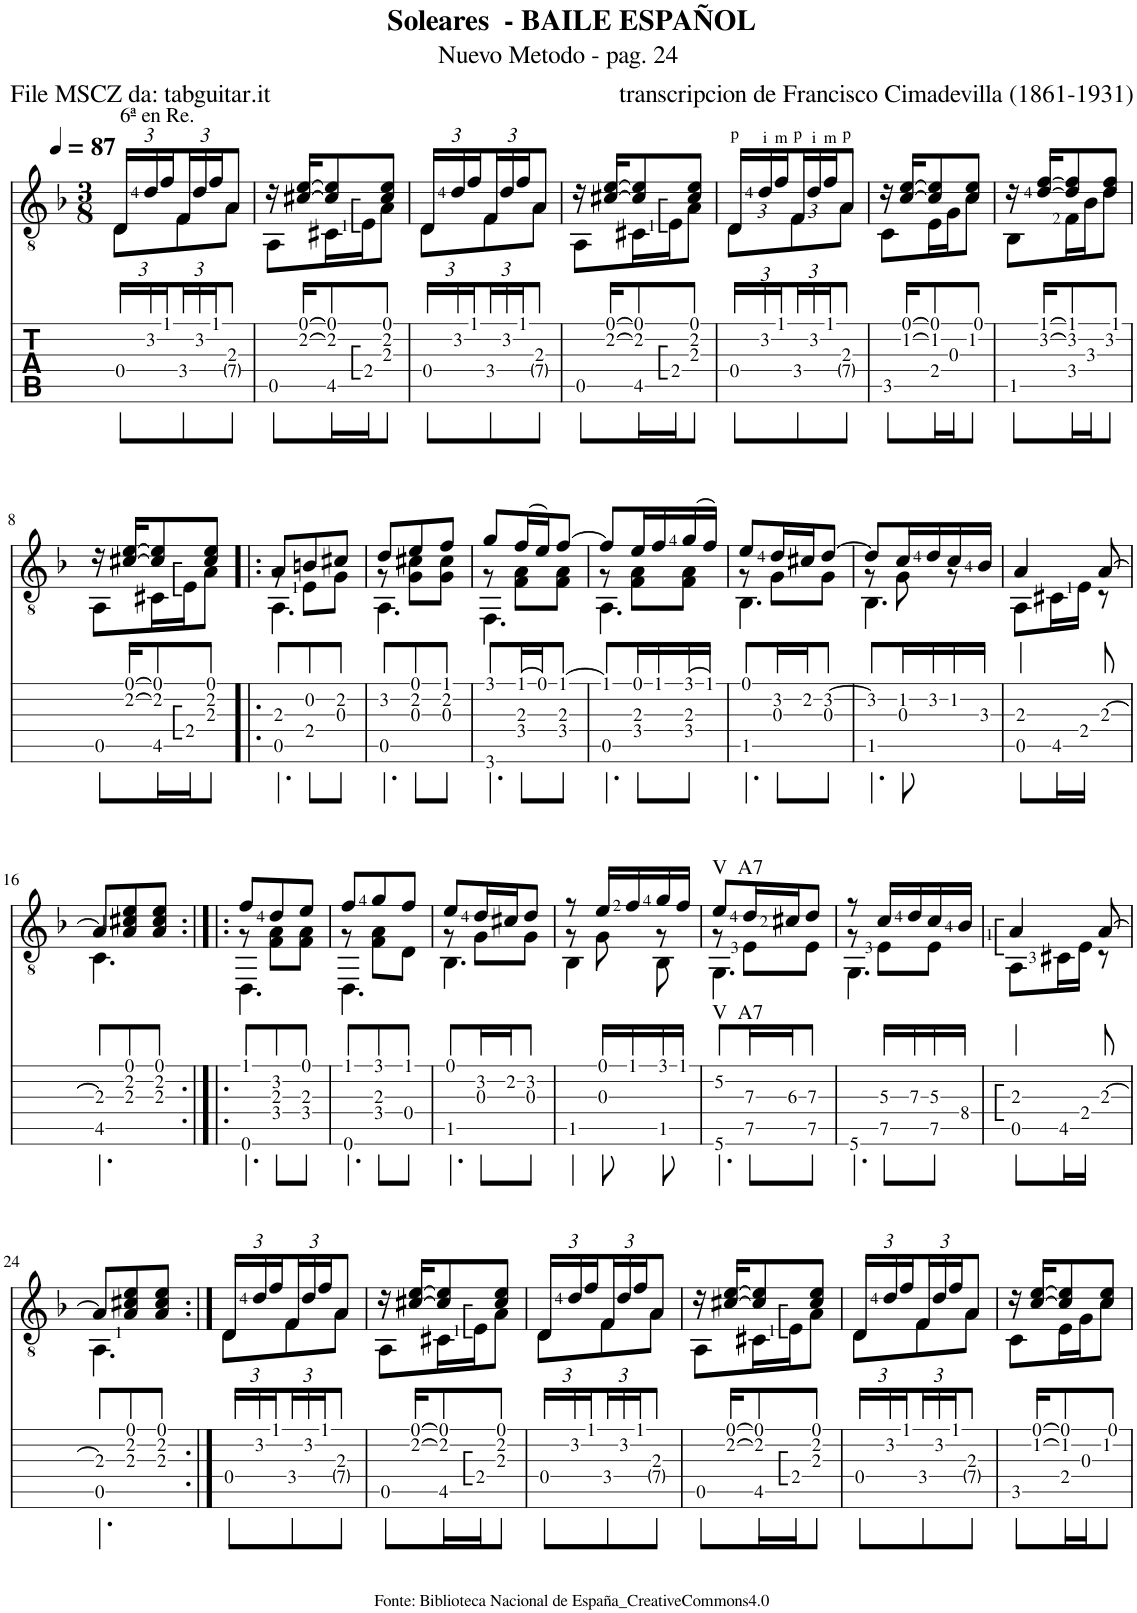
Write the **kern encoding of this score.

**kern	**kern
*part2	*part1
*staff2	*staff1
*I"Chitarra classica (Intavolatura)	*I"Guitar
*stria6	*
*	*clefGv2
*k[b-]	*k[b-]
*M3/8	*M3/8
*MM87	*MM87
*Xbrackettup	*Xbrackettup
=1	=1
*^	*^
!	!	!LO:TX:a:t=6ª en Re.	!
24D/LL	8D\L	24D/LL	8D\L
24d/	.	24d/	.
24f/	.	24f/	.
24F/	8F\	24F/	8F\
24d/	.	24d/	.
24f/J	.	24f/J	.
8A/J	8A\J	8A/J	8A\J
=2	=2	=2	=2
16r	8AA\L	16r	8AA\L
[16c#X/ [16e/KL	.	[16c#X/ [16e/KL	.
8c#/] 8e/]	16C#X\L	8c#/] 8e/]	16C#X\L
.	16E\J	.	16E\J
8c#/ 8e/J	8A\J	8c#/ 8e/J	8A\J
=3	=3	=3	=3
24D/LL	8D\L	24D/LL	8D\L
24d/	.	24d/	.
24f/	.	24f/	.
24F/	8F\	24F/	8F\
24d/	.	24d/	.
24f/J	.	24f/J	.
8A/J	8A\J	8A/J	8A\J
=4	=4	=4	=4
16r	8AA\L	16r	8AA\L
[16c#X/ [16e/KL	.	[16c#X/ [16e/KL	.
8c#/] 8e/]	16C#X\L	8c#/] 8e/]	16C#X\L
.	16E\J	.	16E\J
8c#/ 8e/J	8A\J	8c#/ 8e/J	8A\J
=5	=5	=5	=5
24D/LL	8D\L	24D/LL	8D\L
24d/	.	24d/	.
24f/	.	24f/	.
24F/	8F\	24F/	8F\
24d/	.	24d/	.
24f/J	.	24f/J	.
8A/J	8A\J	8A/J	8A\J
=6	=6	=6	=6
16r	8C\L	16r	8C\L
[16c/ [16e/KL	.	[16c/ [16e/KL	.
8c/] 8e/]	16E\L	8c/] 8e/]	16E\L
.	16G\J	.	16G\J
8c/ 8e/J	8c\J	8c/ 8e/J	8c\J
=7	=7	=7	=7
16r	8BB-\L	16r	8BB-\L
[16d/ [16f/KL	.	[16d/ [16f/KL	.
8d/] 8f/]	16F\L	8d/] 8f/]	16F\L
.	16B-\J	.	16B-\J
8d/ 8f/J	8d\J	8d/ 8f/J	8d\J
!!LO:LB:g=z	!!
=8	=8	=8	=8
16r	8AA\L	16r	8AA\L
[16c#X/ [16e/KL	.	[16c#X/ [16e/KL	.
8c#/] 8e/]	16C#X\L	8c#/] 8e/]	16C#X\L
.	16E\J	.	16E\J
8c#/ 8e/J	8A\J	8c#/ 8e/J	8A\J
=9!|:	=9!|:	=9!|:	=9!|:
*	*^	*	*^
8A/L	8r	4.AA\	8A/L	8r	4.AA\
8Bn/	8E\L	.	8Bn/	8E\L	.
8c#X/J	8G\J	.	8c#X/J	8G\J	.
=10	=10	=10	=10	=10	=10
8d/L	8r	4.AA\	8d/L	8r	4.AA\
8e/	8G\ 8c#X\L	.	8e/	8G\ 8c#X\L	.
8f/J	8G\ 8c#\J	.	8f/J	8G\ 8c#\J	.
=11	=11	=11	=11	=11	=11
8g/L	8r	4.FF\	8g/L	8r	4.FF\
(16f/L	8F\ 8A\L	.	(16f/L	8F\ 8A\L	.
16e/J)	.	.	16e/J)	.	.
[8f/J	8F\ 8A\J	.	[8f/J	8F\ 8A\J	.
=12	=12	=12	=12	=12	=12
8f/L]	8r	4.AA\	8f/L]	8r	4.AA\
16e/L	8F\ 8A\L	.	16e/L	8F\ 8A\L	.
16f/	.	.	16f/	.	.
(16g/	8F\ 8A\J	.	(16g/	8F\ 8A\J	.
16f/JJ)	.	.	16f/JJ)	.	.
=13	=13	=13	=13	=13	=13
8e/L	8r	4.BB-\	8e/L	8r	4.BB-\
16d/L	8G\L	.	16d/L	8G\L	.
16c#X/J	.	.	16c#X/J	.	.
[8d/J	8G\J	.	[8d/J	8G\J	.
=14	=14	=14	=14	=14	=14
8d/L]	8r	4.BB-\	8d/L]	8r	4.BB-\
16c/L	8G\	.	16c/L	8G\	.
16d/	.	.	16d/	.	.
16c/	8r	.	16c/	8r	.
16B-/JJ	.	.	16B-/JJ	.	.
*	*v	*v	*	*	*
*	*	*	*v	*v
=15	=15	=15	=15
4A/	8AA\L	4A/	8AA\L
.	16C#X\L	.	16C#X\L
.	16E\JJ	.	16E\JJ
[8A/	8r	[8A/	8r
!!LO:LB:g=z	!!
=16	=16	=16	=16
8A/L]	4.C#\	8A/L]	4.C\
8A/ 8c#X/ 8e/	.	8A/ 8c#X/ 8e/	.
8A/ 8c#/ 8e/J	.	8A/ 8c#/ 8e/J	.
=17:|!|:	=17:|!|:	=17:|!|:	=17:|!|:
*	*^	*	*^
8f/L	8r	4.DD\	8f/L	8r	4.DD\
8d/	8F\ 8A\L	.	8d/	8F\ 8A\L	.
8e/J	8F\ 8A\J	.	8e/J	8F\ 8A\J	.
=18	=18	=18	=18	=18	=18
8f/L	8r	4.DD\	8f/L	8r	4.DD\
8g/	8F\ 8A\L	.	8g/	8F\ 8A\L	.
8f/J	8D\J	.	8f/J	8D\J	.
=19	=19	=19	=19	=19	=19
8e/L	8r	4.BB-\	8e/L	8r	4.BB-\
16d/L	8G\L	.	16d/L	8G\L	.
16c#X/J	.	.	16c#X/J	.	.
8d/J	8G\J	.	8d/J	8G\J	.
=20	=20	=20	=20	=20	=20
8r	8r	4BB-\	8r	8r	4BB-\
16e/LL	8G\	.	16e/LL	8G\	.
16f/	.	.	16f/	.	.
16g/	8r	8BB-\	16g/	8r	8BB-\
16f/JJ	.	.	16f/JJ	.	.
=21	=21	=21	=21	=21	=21
!	!	!	!LO:TX:a:t=V  A7	!	!
!LO:TX:a:t=V  A7	!	!	!	!	!
8e/L	8r	4.GG\	8e/L	8r	4.GG\
16d/L	8E\L	.	16d/L	8E\L	.
16c#X/J	.	.	16c#X/J	.	.
8d/J	8E\J	.	8d/J	8E\J	.
=22	=22	=22	=22	=22	=22
8r	8r	4.GG\	8r	8r	4.GG\
16c/LL	8E\L	.	16c/LL	8E\L	.
16d/	.	.	16d/	.	.
16c/	8E\J	.	16c/	8E\J	.
16B-/JJ	.	.	16B-/JJ	.	.
*	*v	*v	*	*	*
*	*	*	*v	*v
=23	=23	=23	=23
4A/	8AA\L	4A/	8AA\L
.	16C#X\L	.	16C#X\L
.	16E\JJ	.	16E\JJ
[8A/	8r	[8A/	8r
!!LO:LB:g=z	!!
=24	=24	=24	=24
8A/L]	4.AA\	8A/L]	4.AA\
8A/ 8c#X/ 8e/	.	8A/ 8c#X/ 8e/	.
8A/ 8c#/ 8e/J	.	8A/ 8c#/ 8e/J	.
=25:|!	=25:|!	=25:|!	=25:|!
24D/LL	8D\L	24D/LL	8D\L
24d/	.	24d/	.
24f/	.	24f/	.
24F/	8F\	24F/	8F\
24d/	.	24d/	.
24f/J	.	24f/J	.
8A/J	8A\J	8A/J	8A\J
=26	=26	=26	=26
16r	8AA\L	16r	8AA\L
[16c#X/ [16e/KL	.	[16c#X/ [16e/KL	.
8c#/] 8e/]	16C#X\L	8c#/] 8e/]	16C#X\L
.	16E\J	.	16E\J
8c#/ 8e/J	8A\J	8c#/ 8e/J	8A\J
=27	=27	=27	=27
24D/LL	8D\L	24D/LL	8D\L
24d/	.	24d/	.
24f/	.	24f/	.
24F/	8F\	24F/	8F\
24d/	.	24d/	.
24f/J	.	24f/J	.
8A/J	8A\J	8A/J	8A\J
=28	=28	=28	=28
16r	8AA\L	16r	8AA\L
[16c#X/ [16e/KL	.	[16c#X/ [16e/KL	.
8c#/] 8e/]	16C#X\L	8c#/] 8e/]	16C#X\L
.	16E\J	.	16E\J
8c#/ 8e/J	8A\J	8c#/ 8e/J	8A\J
=29	=29	=29	=29
24D/LL	8D\L	24D/LL	8D\L
24d/	.	24d/	.
24f/	.	24f/	.
24F/	8F\	24F/	8F\
24d/	.	24d/	.
24f/J	.	24f/J	.
8A/J	8A\J	8A/J	8A\J
=30	=30	=30	=30
16r	8C\L	16r	8C\L
[16c/ [16e/KL	.	[16c/ [16e/KL	.
8c/] 8e/]	16E\L	8c/] 8e/]	16E\L
.	16G\J	.	16G\J
8c/ 8e/J	8c\J	8c/ 8e/J	8c\J
*v	*v	*	*
*	*v	*v
=	=
*-	*-
